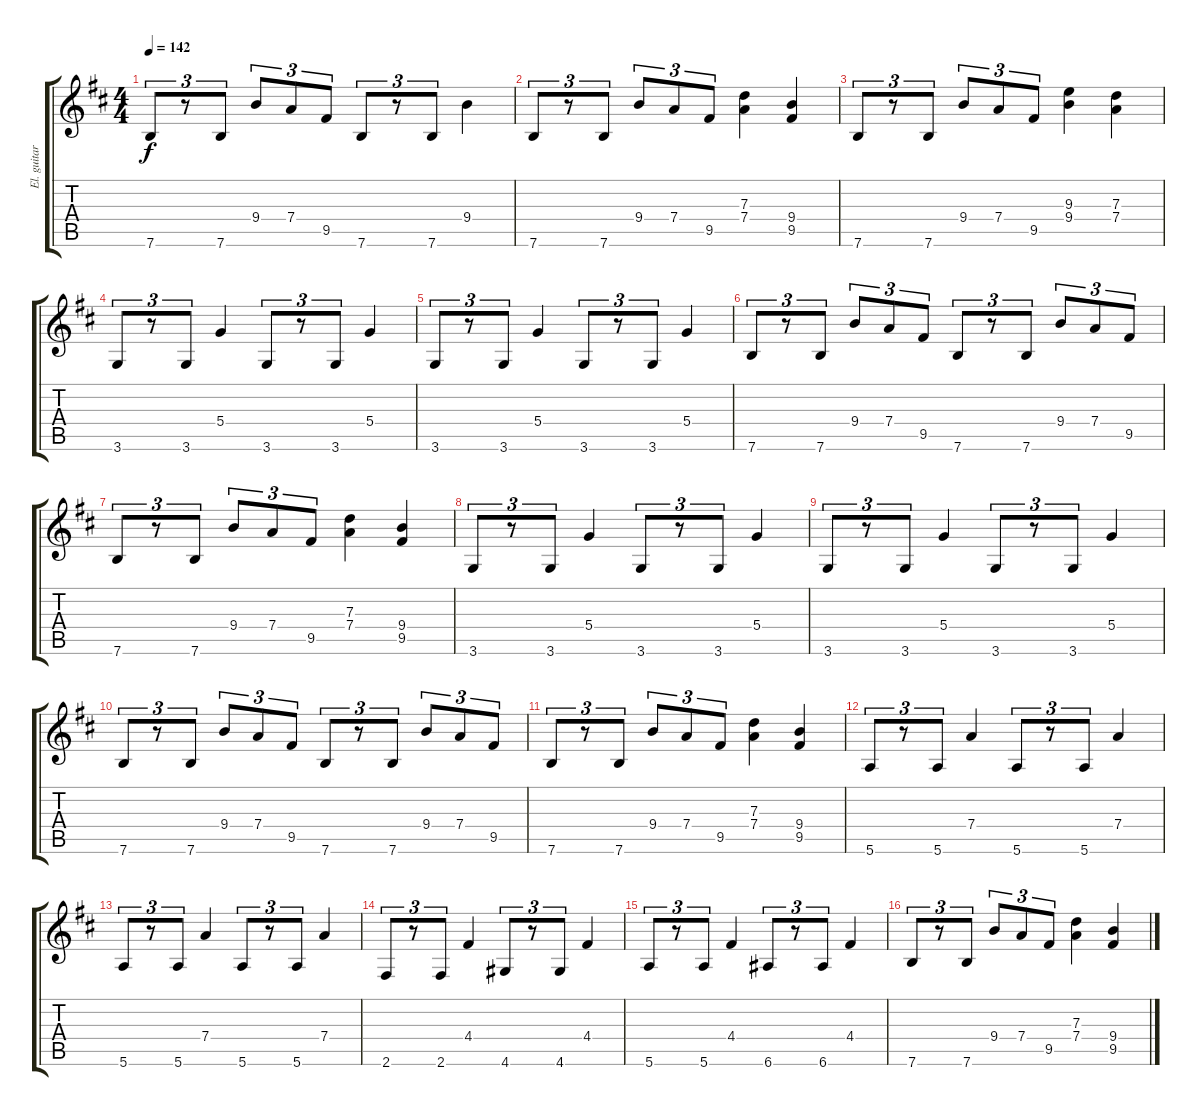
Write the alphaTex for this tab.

\track ("El. guitar 1" "El. guitar") {instrument overdrivenguitar}
\staff {score tabs}
\tuning (E4 B3 G3 D3 A2 E2) {hide}
\ts (4 4)
\tempo 142
\clef g2
\ks bminor
7.6.8{tu (3 2) dy f} r.8{tu (3 2)} 7.6.8{tu (3 2)} 9.4.8{tu (3 2)} 7.4.8{tu (3 2)} 9.5.8{tu (3 2)} 7.6.8{tu (3 2)} r.8{tu (3 2)} 7.6.8{tu (3 2)} 9.4.4 |
7.6.8{tu (3 2)} r.8{tu (3 2)} 7.6.8{tu (3 2)} 9.4.8{tu (3 2)} 7.4.8{tu (3 2)} 9.5.8{tu (3 2)} (7.3 7.4).4 (9.4 9.5).4 |
7.6.8{tu (3 2)} r.8{tu (3 2)} 7.6.8{tu (3 2)} 9.4.8{tu (3 2)} 7.4.8{tu (3 2)} 9.5.8{tu (3 2)} (9.3 9.4).4 (7.3 7.4).4 |
3.6.8{tu (3 2)} r.8{tu (3 2)} 3.6.8{tu (3 2)} 5.4.4 3.6.8{tu (3 2)} r.8{tu (3 2)} 3.6.8{tu (3 2)} 5.4.4 |
3.6.8{tu (3 2)} r.8{tu (3 2)} 3.6.8{tu (3 2)} 5.4.4 3.6.8{tu (3 2)} r.8{tu (3 2)} 3.6.8{tu (3 2)} 5.4.4 |
7.6.8{tu (3 2)} r.8{tu (3 2)} 7.6.8{tu (3 2)} 9.4.8{tu (3 2)} 7.4.8{tu (3 2)} 9.5.8{tu (3 2)} 7.6.8{tu (3 2)} r.8{tu (3 2)} 7.6.8{tu (3 2)} 9.4.8{tu (3 2)} 7.4.8{tu (3 2)} 9.5.8{tu (3 2)} |
7.6.8{tu (3 2)} r.8{tu (3 2)} 7.6.8{tu (3 2)} 9.4.8{tu (3 2)} 7.4.8{tu (3 2)} 9.5.8{tu (3 2)} (7.3 7.4).4 (9.4 9.5).4 |
3.6.8{tu (3 2)} r.8{tu (3 2)} 3.6.8{tu (3 2)} 5.4.4 3.6.8{tu (3 2)} r.8{tu (3 2)} 3.6.8{tu (3 2)} 5.4.4 |
3.6.8{tu (3 2)} r.8{tu (3 2)} 3.6.8{tu (3 2)} 5.4.4 3.6.8{tu (3 2)} r.8{tu (3 2)} 3.6.8{tu (3 2)} 5.4.4 |
7.6.8{tu (3 2)} r.8{tu (3 2)} 7.6.8{tu (3 2)} 9.4.8{tu (3 2)} 7.4.8{tu (3 2)} 9.5.8{tu (3 2)} 7.6.8{tu (3 2)} r.8{tu (3 2)} 7.6.8{tu (3 2)} 9.4.8{tu (3 2)} 7.4.8{tu (3 2)} 9.5.8{tu (3 2)} |
7.6.8{tu (3 2)} r.8{tu (3 2)} 7.6.8{tu (3 2)} 9.4.8{tu (3 2)} 7.4.8{tu (3 2)} 9.5.8{tu (3 2)} (7.3 7.4).4 (9.4 9.5).4 |
5.6.8{tu (3 2)} r.8{tu (3 2)} 5.6.8{tu (3 2)} 7.4.4 5.6.8{tu (3 2)} r.8{tu (3 2)} 5.6.8{tu (3 2)} 7.4.4 |
5.6.8{tu (3 2)} r.8{tu (3 2)} 5.6.8{tu (3 2)} 7.4.4 5.6.8{tu (3 2)} r.8{tu (3 2)} 5.6.8{tu (3 2)} 7.4.4 |
2.6.8{tu (3 2)} r.8{tu (3 2)} 2.6.8{tu (3 2)} 4.4.4 4.6.8{tu (3 2)} r.8{tu (3 2)} 4.6.8{tu (3 2)} 4.4.4 |
5.6.8{tu (3 2)} r.8{tu (3 2)} 5.6.8{tu (3 2)} 4.4.4 6.6.8{tu (3 2)} r.8{tu (3 2)} 6.6.8{tu (3 2)} 4.4.4 |
7.6.8{tu (3 2)} r.8{tu (3 2)} 7.6.8{tu (3 2)} 9.4.8{tu (3 2)} 7.4.8{tu (3 2)} 9.5.8{tu (3 2)} (7.3 7.4).4 (9.4 9.5).4
